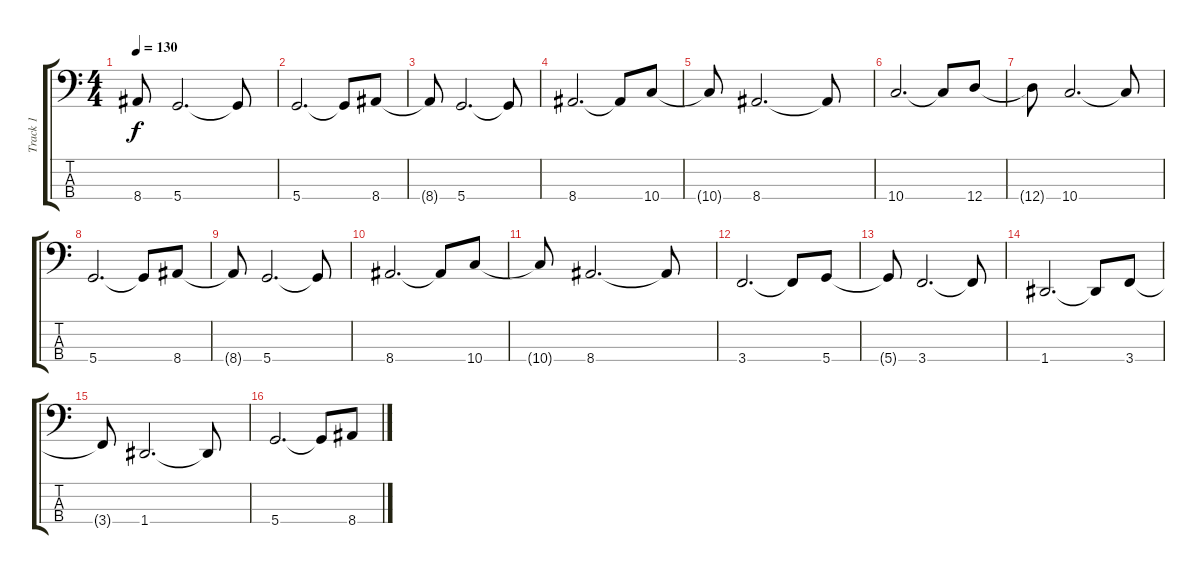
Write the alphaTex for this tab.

\track ("Track 1" "Track 1") {instrument fretlessbass}
\staff {score tabs}
\tuning (F2 C2 G1 D1) {hide}
\ts (4 4)
\tempo 130
\clef f4
\ks c
8.4{t}.8{dy f} 5.4.2{d} 5.4{t}.8 |
5.4.2{d} 5.4{t}.8 8.4.8 |
8.4{t}.8 5.4.2{d} 5.4{t}.8 |
8.4.2{d} 8.4{t}.8 10.4.8 |
10.4{t}.8 8.4.2{d} 8.4{t}.8 |
10.4.2{d} 10.4{t}.8 12.4.8 |
12.4{t}.8 10.4.2{d} 10.4{t}.8 |
5.4.2{d} 5.4{t}.8 8.4.8 |
8.4{t}.8 5.4.2{d} 5.4{t}.8 |
8.4.2{d} 8.4{t}.8 10.4.8 |
10.4{t}.8 8.4.2{d} 8.4{t}.8 |
3.4.2{d} 3.4{t}.8 5.4.8 |
5.4{t}.8 3.4.2{d} 3.4{t}.8 |
1.4.2{d} 1.4{t}.8 3.4.8 |
3.4{t}.8 1.4.2{d} 1.4{t}.8 |
5.4.2{d} 5.4{t}.8 8.4.8
